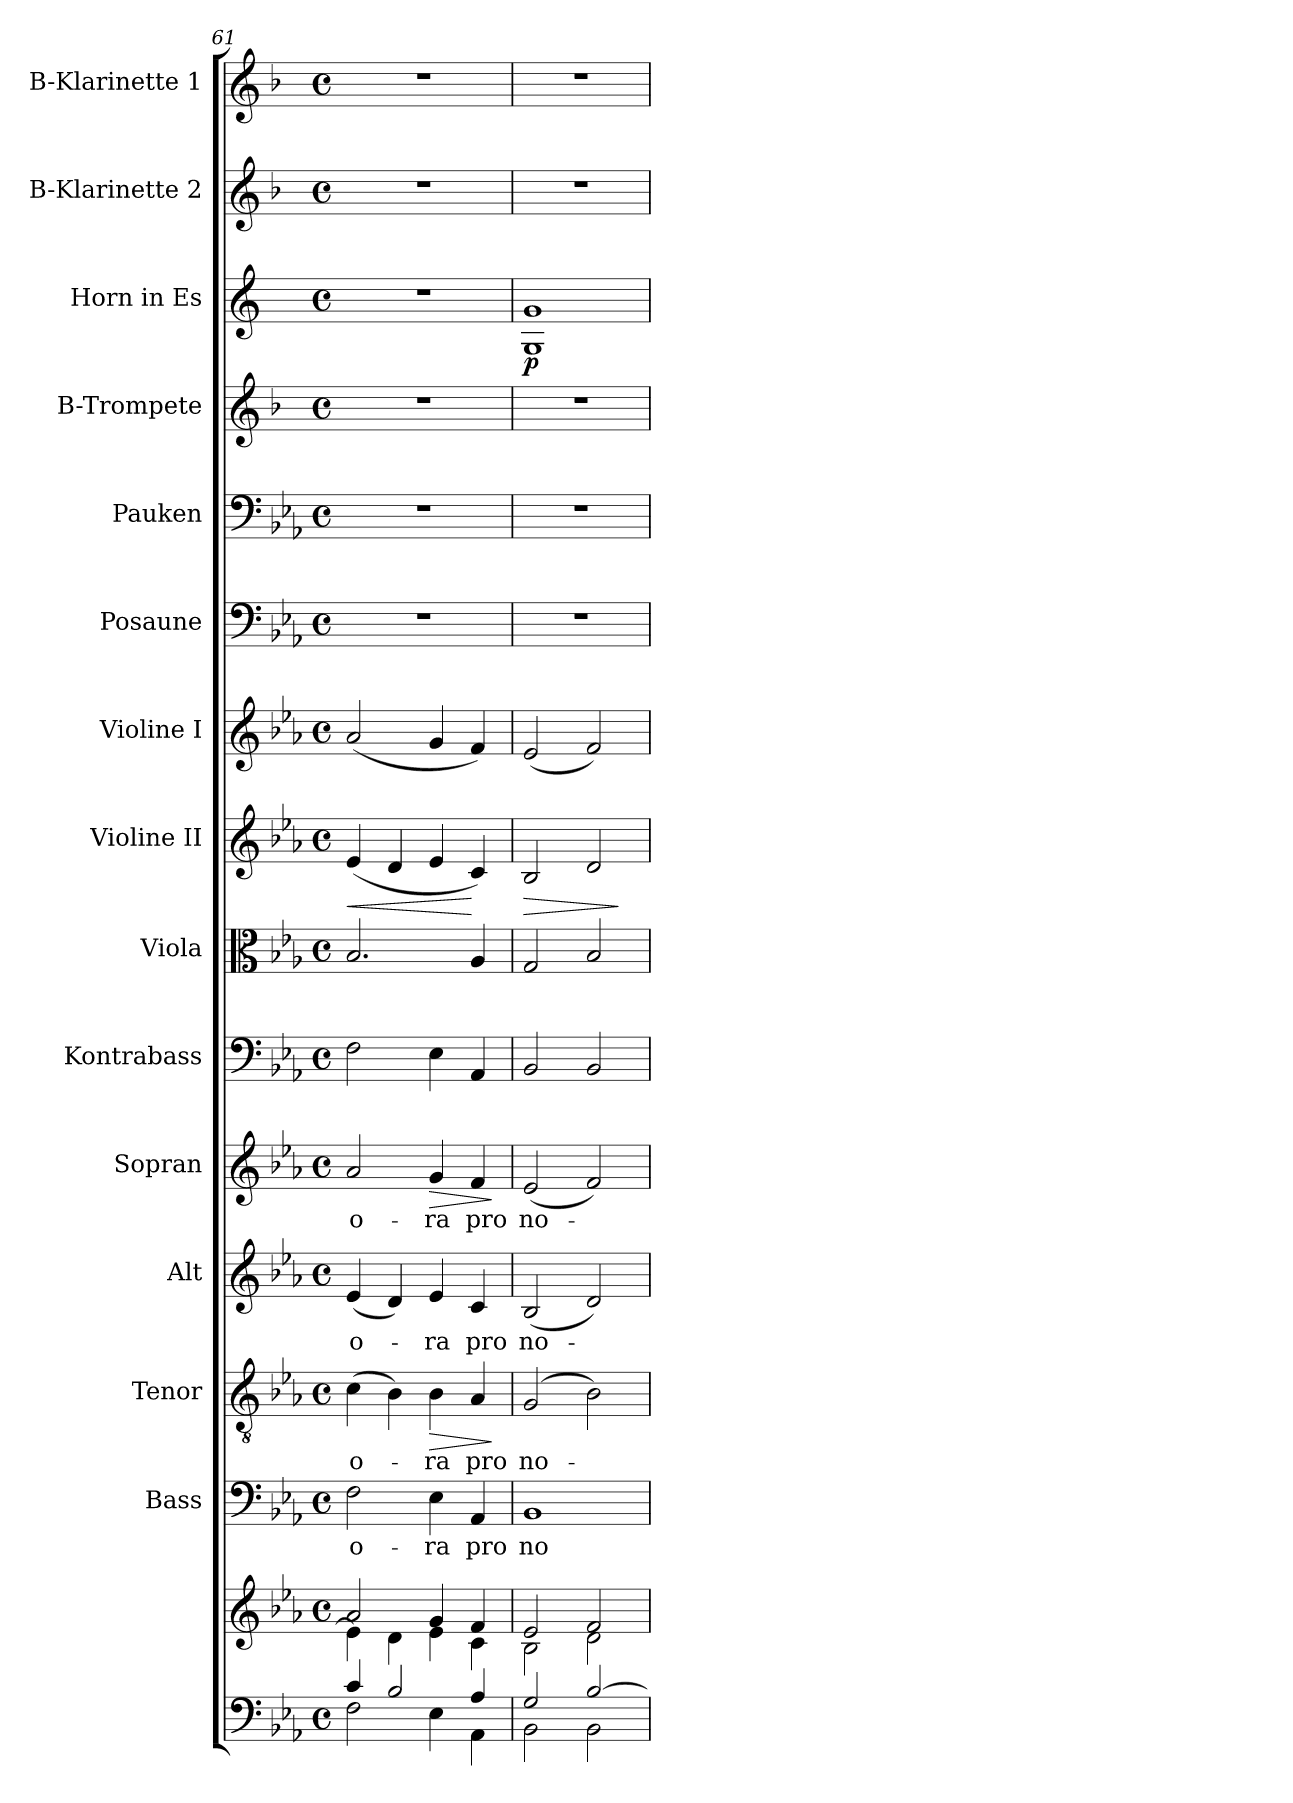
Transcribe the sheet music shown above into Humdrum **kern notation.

**kern	**kern	**kern	**text	**kern	**text	**dynam	**kern	**text	**kern	**text	**dynam	**kern	**kern	**kern	**dynam	**kern	**kern	**kern	**kern	**kern	**dynam	**kern	**kern
*part15	*part15	*part14	*part14	*part13	*part13	*part13	*part12	*part12	*part11	*part11	*part11	*part10	*part9	*part8	*part8	*part7	*part6	*part5	*part4	*part3	*part3	*part2	*part1
*staff16	*staff15	*staff14	*staff14	*staff13	*staff13	*staff13	*staff12	*staff12	*staff11	*staff11	*staff11	*staff10	*staff9	*staff8	*staff8	*staff7	*staff6	*staff5	*staff4	*staff3	*staff3	*staff2	*staff1
*	*	*I"Bass	*	*I"Tenor	*	*	*I"Alt	*	*I"Sopran	*	*	*I"Kontrabass	*I"Viola	*I"Violine II	*	*I"Violine I	*I"Posaune	*I"Pauken	*I"B-Trompete	*I"Horn in Es	*	*I"B-Klarinette 2	*I"B-Klarinette 1
*	*	*I'B.	*	*I'T.	*	*	*I'A.	*	*I'S.	*	*	*I'Kb.	*I'Vla.	*I'Vl. II	*	*I'Vl. I	*I'Pos.	*I'Pk.	*I'B Trp.	*	*	*I'B Kl. 2	*I'B Kl. 1
!!LO:PB:g=z
*clefF4	*clefG2	*clefF4	*	*clefGv2	*	*	*clefG2	*	*clefG2	*	*	*clefF4	*clefC3	*clefG2	*	*clefG2	*clefF4	*clefF4	*clefG2	*clefG2	*	*clefG2	*clefG2
*	*	*	*	*	*	*	*	*	*	*	*	*ITrd7c12	*	*	*	*	*	*	*ITrd1c2	*ITrd5c9	*	*ITrd1c2	*ITrd1c2
*k[b-e-a-]	*k[b-e-a-]	*k[b-e-a-]	*	*k[b-e-a-]	*	*	*k[b-e-a-]	*	*k[b-e-a-]	*	*	*k[b-e-a-]	*k[b-e-a-]	*k[b-e-a-]	*	*k[b-e-a-]	*k[b-e-a-]	*k[b-e-a-]	*k[b-e-a-]	*k[b-e-a-]	*	*k[b-e-a-]	*k[b-e-a-]
*E-:	*E-:	*E-:	*	*E-:	*	*	*E-:	*	*E-:	*	*	*E-:	*E-:	*E-:	*	*E-:	*E-:	*E-:	*E-:	*E-:	*	*E-:	*E-:
*M4/4	*M4/4	*M4/4	*	*M4/4	*	*	*M4/4	*	*M4/4	*	*	*M4/4	*M4/4	*M4/4	*	*M4/4	*M4/4	*M4/4	*M4/4	*M4/4	*	*M4/4	*M4/4
*met(c)	*met(c)	*met(c)	*	*met(c)	*	*	*met(c)	*	*met(c)	*	*	*met(c)	*met(c)	*met(c)	*	*met(c)	*met(c)	*met(c)	*met(c)	*met(c)	*	*met(c)	*met(c)
=61	=61	=61	=61	=61	=61	=61	=61	=61	=61	=61	=61	=61	=61	=61	=61	=61	=61	=61	=61	=61	=61	=61	=61
*^	*^	*	*	*	*	*	*	*	*	*	*	*	*	*	*	*	*	*	*	*	*	*	*
!	!	!	!	!	!LO:LY:b	!	!LO:LY:b	!	!	!LO:LY:b	!	!LO:LY:b	!	!	!	!	!LO:HP:b	!	!	!	!	!	!	!	!
4c/	2F\	2a-/	4e-\]	2F\	o-	(>4c\	o-	.	(<4e-/	o-	2a-/	o-	.	2FF\	2.B-/	(<4e-/	<	(<2a-/	1r	1r	1r	1r	.	1r	1r
2B-/	.	.	4d\	.	.	4B-\)	.	.	4d/)	.	.	.	.	.	.	4d/	.	.	.	.	.	.	.	.	.
!	!	!	!	!	!LO:LY:b	!	!LO:LY:b	!LO:HP:b	!	!LO:LY:b	!	!LO:LY:b	!LO:HP:b	!	!	!	!	!	!	!	!	!	!	!	!
.	4E-\	4g/	4e-\	4E-\	-ra	4B-\	-ra	>	4e-/	-ra	4g/	-ra	>	4EE-\	.	4e-/	.	4g/	.	.	.	.	.	.	.
!	!	!	!	!	!LO:LY:b	!	!LO:LY:b	!	!	!LO:LY:b	!	!LO:LY:b	!	!	!	!	!	!	!	!	!	!	!	!	!
4A-/	4AA-\	4f/	4c\	4AA-/	pro	4A-/	pro	.	4c/	pro	4f/	pro	.	4AAA-/	4A-/	4c/)	[	4f/)	.	.	.	.	.	.	.
*v	*v	*	*	*	*	*	*	*	*	*	*	*	*	*	*	*	*	*	*	*	*	*	*	*	*
*	*v	*v	*	*	*	*	*	*	*	*	*	*	*	*	*	*	*	*	*	*	*	*	*	*
.	.	.	.	.	.	]	.	.	.	.	]	.	.	.	.	.	.	.	.	.	.	.	.
=62	=62	=62	=62	=62	=62	=62	=62	=62	=62	=62	=62	=62	=62	=62	=62	=62	=62	=62	=62	=62	=62	=62	=62
*^	*^	*	*	*	*	*	*	*	*	*	*	*	*	*	*	*	*	*	*	*	*	*	*
!	!	!	!	!	!LO:LY:b	!	!LO:LY:b	!	!	!LO:LY:b	!	!LO:LY:b	!	!	!	!	!LO:HP:b	!	!	!	!	!	!LO:DY:b	!	!
2G/	2BB-\	2e-/	2B-\	1BB-	no-	(2G/	no-	.	(<2B-/	no-	(<2e-/	no-	.	2BBB-/	2G/	2B-/	>	(<2e-/	1r	1r	1r	1BB- 1B-	p	1r	1r
[>2B-/	2BB-\	2f/	2d\	.	.	2B-\)	.	.	2d/)	.	2f/)	.	.	2BBB-/	2B-/	2d/	.	2f/)	.	.	.	.	.	.	.
*v	*v	*	*	*	*	*	*	*	*	*	*	*	*	*	*	*	*	*	*	*	*	*	*	*	*
*	*v	*v	*	*	*	*	*	*	*	*	*	*	*	*	*	*	*	*	*	*	*	*	*	*
.	.	.	.	.	.	.	.	.	.	.	.	.	.	.	]	.	.	.	.	.	.	.	.
=	=	=	=	=	=	=	=	=	=	=	=	=	=	=	=	=	=	=	=	=	=	=	=
*-	*-	*-	*-	*-	*-	*-	*-	*-	*-	*-	*-	*-	*-	*-	*-	*-	*-	*-	*-	*-	*-	*-	*-
